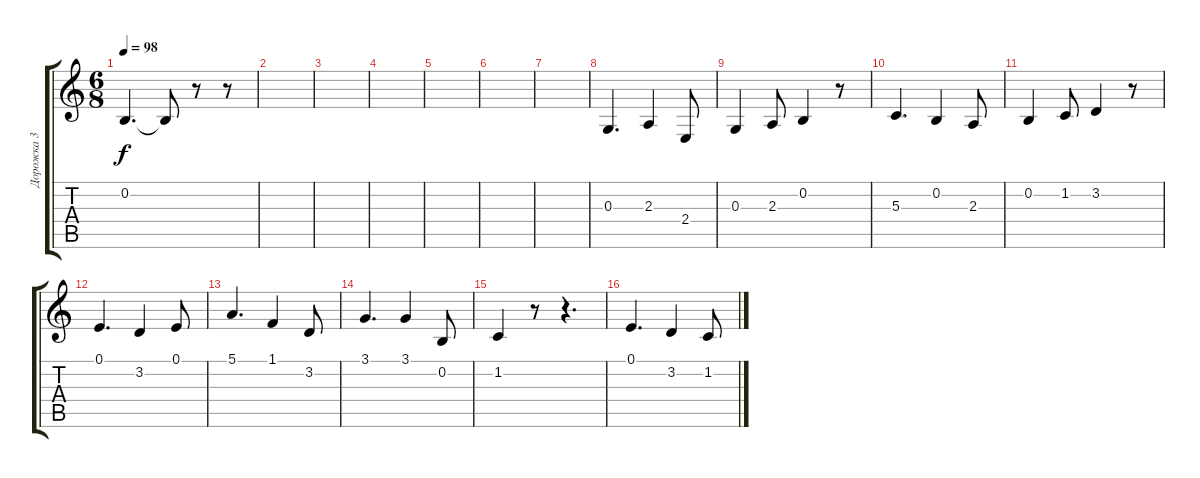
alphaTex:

\track ("Дорожка 3" "Дорожка 3") {instrument musicbox}
\staff {score tabs}
\tuning (E4 B3 G3 D3 A2 E2) {hide}
\ts (6 8)
\tempo 98
\clef g2
\ks c
0.2.4{d dy f} 0.2{t}.8 r.8 r.8 |
|
|
|
|
|
|
0.3.4{d} 2.3.4 2.4.8 |
0.3.4 2.3.8 0.2.4 r.8 |
5.3.4{d} 0.2.4 2.3.8 |
0.2.4 1.2.8 3.2.4 r.8 |
0.1.4{d} 3.2.4 0.1.8 |
5.1.4{d} 1.1.4 3.2.8 |
3.1.4{d} 3.1.4 0.2.8 |
1.2.4 r.8 r.4{d} |
0.1.4{d} 3.2.4 1.2.8
